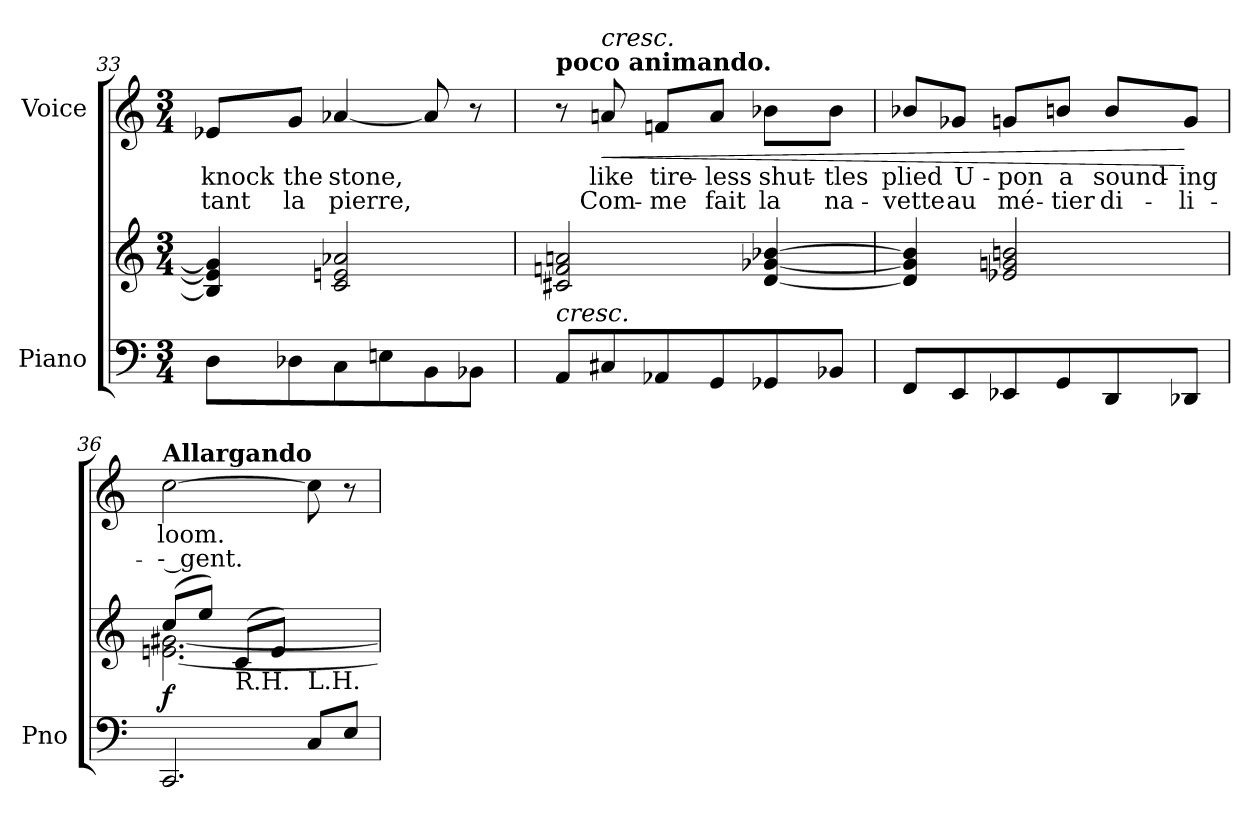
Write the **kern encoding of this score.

**kern	**kern	**dynam	**kern	**text	**text	**dynam
*part2	*part2	*part2	*part1	*part1	*part1	*part1
*staff3	*staff2	*staff2/3	*staff1	*staff1	*staff1	*staff1
*I"Piano	*	*	*I"Voice	*	*	*
*I'Pno	*	*	*	*	*	*
*clefF4	*clefG2	*	*clefG2	*	*	*
*k[]	*k[]	*	*k[]	*	*	*
*M3/4	*M3/4	*	*M3/4	*	*	*
=33	=33	=33	=33	=33	=33	=33
!	!	!	!	!LO:LY:b	!LO:LY:b	!
8D\L	4B/] 4e-/] 4g/]	.	8e-X/L	knock	-tant	.
!	!	!	!	!LO:LY:b	!LO:LY:b	!
8D-X\	.	.	8g/J	the	la	.
!	!	!	!	!LO:LY:b	!LO:LY:b	!
8C\	2c/ 2en/ 2a-X/	.	[4a-X/	stone,	pierre,	.
8En\	.	.	.	.	.	.
8BB\	.	.	8a-/]	.	.	.
8BB-X\J	.	.	8r	.	.	.
=34	=34	=34	=34	=34	=34	=34
!	!	!	!LO:TX:a:B:t=poco animando.	!	!	!
!LO:TX:a:i:t=cresc.	!	!	!	!	!	!
8AA/L	2c#X/ 2fn/ 2an/	.	8r	.	.	.
!	!	!	!LO:TX:a:i:t=cresc.	!	!	!
!	!	!	!	!LO:LY:b	!LO:LY:b	!LO:HP:b
8C#X/	.	.	8an/	like	-Com-	<
!	!	!	!	!LO:LY:b	!LO:LY:b	!
8AA-X/	.	.	8fn/L	tire-	-me	.
!	!	!	!	!LO:LY:b	!LO:LY:b	!
8GG/	.	.	8a/J	-less	fait	.
!	!	!	!	!LO:LY:b	!LO:LY:b	!
8GG-X/	[4d/ [4g-X/ [4b-X/	.	8b-X\L	shut-	la	.
!	!	!	!	!LO:LY:b	!LO:LY:b	!
8BB-X/J	.	.	8b-\J	-tles	na-	.
=35	=35	=35	=35	=35	=35	=35
!	!	!	!	!LO:LY:b	!LO:LY:b	!
8FF/L	4d/] 4g-/] 4b-/]	.	8b-X/L	plied	-vette	.
!	!	!	!	!LO:LY:b	!LO:LY:b	!
8EE/	.	.	8g-X/J	U-	au	.
!	!	!	!	!LO:LY:b	!LO:LY:b	!
8EE-X/	2e-X/ 2gn/ 2bn/	.	8gn/L	-pon	mé-	.
!	!	!	!	!LO:LY:b	!LO:LY:b	!
8GG/	.	.	8bn/J	a	-tier	.
!	!	!	!	!LO:LY:b	!LO:LY:b	!
8DD/	.	.	8b/L	sound-	di-	.
!	!	!	!	!LO:LY:b	!LO:LY:b	!
8DD-X/J	.	.	8g/J	-ing	-li-	[
!!LO:LB:g=z
=36	=36	=36	=36	=36	=36	=36
*^	*^	*	*	*	*	*
!	!	!	!	!	!LO:TX:a:B:t=Allargando	!	!	!
!	!	!	!	!LO:DY:b	!	!LO:LY:b	!LO:LY:b	!LO:DY:a
!	!	!	!	!	!	!	!	!LO:DY:n=1:a
2ryy	2.CC/	(8cc/L	[>2.en\ [>2.g#X\	f	[2cc\	loom.	-- gent.	f other-dynamics
.	.	8ee/J)	.	.	.	.	.	.
!	!	!LO:TX:b:t=R.H.	!	!	!	!	!	!
.	.	(8c/L	.	.	.	.	.	.
.	.	8e/J)	.	.	.	.	.	.
!	!	!LO:TX:b:t=L.H.	!	!	!	!	!	!
8C/L	.	4ryy	.	.	8cc\]	.	.	.
8E/J	.	.	.	.	8r	.	.	.
*v	*v	*	*	*	*	*	*	*
*	*v	*v	*	*	*	*	*
=	=	=	=	=	=	=
*-	*-	*-	*-	*-	*-	*-
